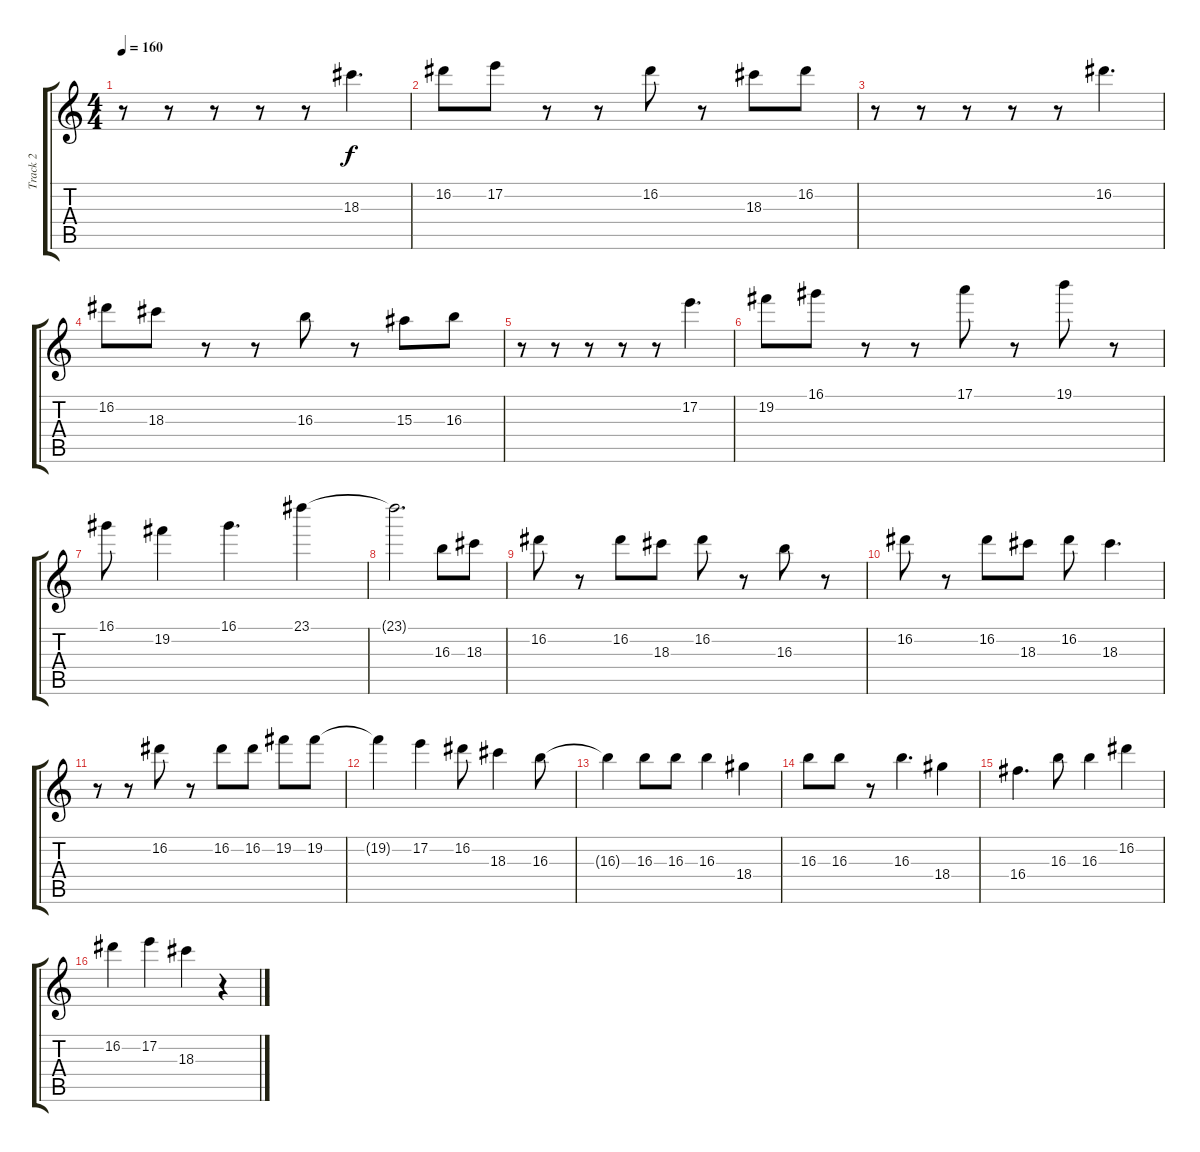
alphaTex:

\track ("Track 2" "Track 2") {instrument distortionguitar}
\staff {score tabs}
\tuning (E4 B3 G3 D3 A2 E2) {hide}
\ts (4 4)
\tempo 160
\clef g2
\ks c
r.8{dy f} r.8 r.8 r.8 r.8 18.3.4{d} |
16.2.8 17.2.8 r.8 r.8 16.2.8 r.8 18.3.8 16.2.8 |
r.8 r.8 r.8 r.8 r.8 16.2.4{d} |
16.2.8 18.3.8 r.8 r.8 16.3.8 r.8 15.3.8 16.3.8 |
r.8 r.8 r.8 r.8 r.8 17.2.4{d} |
19.2.8 16.1.8 r.8 r.8 17.1.8 r.8 19.1.8 r.8 |
16.1.8 19.2.4 16.1.4{d} 23.1.4 |
23.1{t}.2{d} 16.3.8 18.3.8 |
16.2.8 r.8 16.2.8 18.3.8 16.2.8 r.8 16.3.8 r.8 |
16.2.8 r.8 16.2.8 18.3.8 16.2.8 18.3.4{d} |
r.8 r.8 16.2.8 r.8 16.2.8 16.2.8 19.2.8 19.2.8 |
19.2{t}.4 17.2.4 16.2.8 18.3.4 16.3.8 |
16.3{t}.4 16.3.8 16.3.8 16.3.4 18.4.4 |
16.3.8 16.3.8 r.8 16.3.4{d} 18.4.4 |
16.4.4{d} 16.3.8 16.3.4 16.2.4 |
16.2.4 17.2.4 18.3.4 r.4
